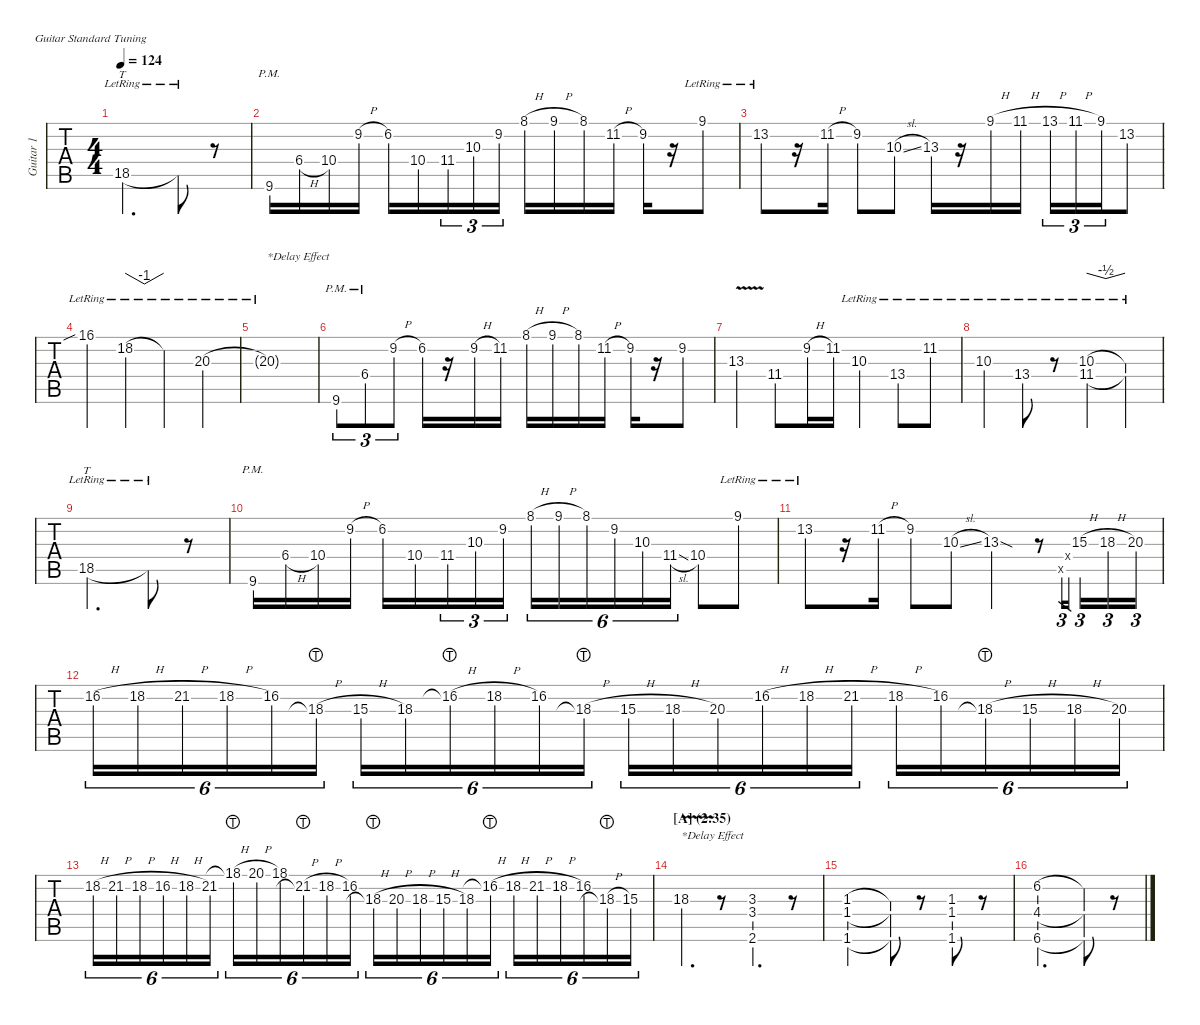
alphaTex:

\defaultSystemsLayout 4
\hideDynamics
\bracketExtendMode nobrackets
\multiTrackTrackNamePolicy allsystems
\firstSystemTrackNameMode fullname
\otherSystemsTrackNameMode fullname
\otherSystemsTrackNameOrientation horizontal
\track ("Guitar 1" "Guitar 1") {instrument overdrivenguitar}
\staff {tabs}
\tuning (E4 B3 G3 D3 A2 E2)
\ts (4 4)
\scale
1.00352
\tempo 124
\accidentals auto
\clef g2
\ottava regular
\simile none
\ks c
18.5{lr acc #}.2{tt d dy mf} 18.5{lr t acc #}.8 r.8 |
\scale
0.998992 9.6{pm acc #}.16 6.4{h acc #}.16 10.4.16 9.2{h acc #}.16 6.2.16 10.4.16{beam merge} 11.4{acc #}.16{tu (3 2)} 10.3.16{tu (3 2)} 9.2{acc #}.16{tu (3 2)} 8.1{h}.16 9.1{h acc #}.16 8.1.16 11.2{h acc #}.16 9.2{acc #}.16 r.16 9.1{lr acc #}.8 |
\scale
1.01388 13.2{lr}.8 r.16 11.2{h acc #}.16 9.2{acc #}.8 10.3{sl}.8 13.3{acc #}.16 r.16 9.1{h acc #}.16 11.1{h acc #}.16 13.1{h}.16{tu (3 2)} 11.1{h acc #}.16{tu (3 2)} 9.1{acc #}.16{tu (3 2) beam merge} 13.2.8 |
\scale
0.98713 16.1{sib lr acc #}.4 18.2{lr}.4{tbe (dip default 40.199999999999996 0 49.199999999999996 -4 49.8 -4 59.4 0)} 18.2{lr t}.4 20.3{lr acc #}.4 |
\scale
0.999336 20.3{lr t acc #}.1{txt "*Delay Effect"} |
\scale
0.997813 9.6{pm acc #}.8{tu (3 2)} 6.4{pm acc #}.8{tu (3 2)} 9.2{h acc #}.8{tu (3 2)} 6.2.16 r.16 9.2{h acc #}.16 11.2{acc #}.16 8.1{h}.16 9.1{h acc #}.16 8.1.16 11.2{h acc #}.16 9.2{acc #}.16 r.16 9.2{acc #}.8 |
\scale
1.00769 13.3{v acc #}.4 11.4{acc #}.8 9.2{h acc #}.16 11.2{acc #}.16 10.3{lr}.4 13.4{lr acc #}.8 11.2{lr acc #}.8 |
\scale
0.995156 10.3{lr}.4 13.4{lr acc #}.8 r.8 (10.3{lr} 11.4{lr acc #}).4{tbe (dip default 44.4 0 49.8 -2 59.4 0)} (10.3{lr t} 11.4{lr t acc #}).4 |
\scale
1.0004 18.5{lr acc #}.2{tt d} 18.5{lr t acc #}.8 r.8 |
\scale
0.999601 9.6{pm acc #}.16 6.4{h acc #}.16 10.4.16 9.2{h acc #}.16 6.2.16 10.4.16{beam merge} 11.4{acc #}.16{tu (3 2)} 10.3.16{tu (3 2)} 9.2{acc #}.16{tu (3 2)} 8.1{h}.16{tu (6 4)} 9.1{h acc #}.16{tu (6 4)} 8.1.16{tu (6 4)} 9.2{acc #}.16{tu (6 4)} 10.3.16{tu (6 4)} 11.4{sl acc #}.16{tu (6 4)} 10.4{st}.8 9.1{lr acc #}.8 |
\scale
0.982924 13.2{lr}.8 r.16 11.2{h acc #}.16 9.2{acc #}.8 10.3{sl}.8 13.3{sod acc #}.4 r.8 0.5{x}.16{tu (3 2) gr} 0.4{x}.16{tu (3 2) gr} 15.3{h acc #}.16{tu (3 2)} 18.3{h acc #}.16{tu (3 2)} 20.3{acc #}.16{tu (3 2)} |
\scale
0.974603 16.2{h acc #}.16{tu (6 4)} 18.2{h}.16{tu (6 4)} 21.2{h acc #}.16{tu (6 4)} 18.2{h}.16{tu (6 4)} 16.2{acc #}.16{tu (6 4)} 18.3{h lht acc #}.16{tu (6 4)} 15.3{h acc #}.16{tu (6 4)} 18.3{acc #}.16{tu (6 4)} 16.2{h lht acc #}.16{tu (6 4)} 18.2{h}.16{tu (6 4)} 16.2{acc #}.16{tu (6 4)} 18.3{h lht acc #}.16{tu (6 4)} 15.3{h acc #}.16{tu (6 4)} 18.3{h acc #}.16{tu (6 4)} 20.3{acc #}.16{tu (6 4)} 16.2{h acc #}.16{tu (6 4)} 18.2{h}.16{tu (6 4)} 21.2{h acc #}.16{tu (6 4)} 18.2{h}.16{tu (6 4)} 16.2{acc #}.16{tu (6 4)} 18.3{h lht acc #}.16{tu (6 4)} 15.3{h acc #}.16{tu (6 4)} 18.3{h acc #}.16{tu (6 4)} 20.3{acc #}.16{tu (6 4)} |
\scale
0.989945 18.2{h}.16{tu (6 4)} 21.2{h acc #}.16{tu (6 4)} 18.2{h}.16{tu (6 4)} 16.2{h acc #}.16{tu (6 4)} 18.2{h}.16{tu (6 4)} 21.2{acc #}.16{tu (6 4)} 18.1{h lht acc #}.16{tu (6 4)} 20.1{h}.16{tu (6 4)} 18.1{acc #}.16{tu (6 4)} 21.2{h lht acc #}.16{tu (6 4)} 18.2{h}.16{tu (6 4)} 16.2{acc #}.16{tu (6 4)} 18.3{h lht acc #}.16{tu (6 4)} 20.3{h acc #}.16{tu (6 4)} 18.3{h acc #}.16{tu (6 4)} 15.3{h acc #}.16{tu (6 4)} 18.3{acc #}.16{tu (6 4)} 16.2{h lht acc #}.16{tu (6 4)} 18.2{h}.16{tu (6 4)} 21.2{h acc #}.16{tu (6 4)} 18.2{h}.16{tu (6 4)} 16.2{acc #}.16{tu (6 4)} 18.3{h lht acc #}.16{tu (6 4)} 15.3{acc #}.16{tu (6 4)} |
\section ("A" "(2:35)")
\scale
1.01035 18.3{v acc #}.4{d txt "*Delay Effect" instrument overdrivenguitar} r.8 (3.4 2.6{acc #} 3.3{acc #}).4{d} r.8 |
\scale
0.995156 (1.6 1.4{acc #} 1.3{acc #}).2 (1.6{t} 1.4{t acc #} 1.3{t acc #}).8 r.8 (1.6 1.4{acc #} 1.3{acc #}).8 r.8 |
\scale
1.00352 (6.2 6.6{acc #} 4.4{acc #}).2{d} (6.2{t} 6.6{t acc #} 4.4{t acc #}).8 r.8
